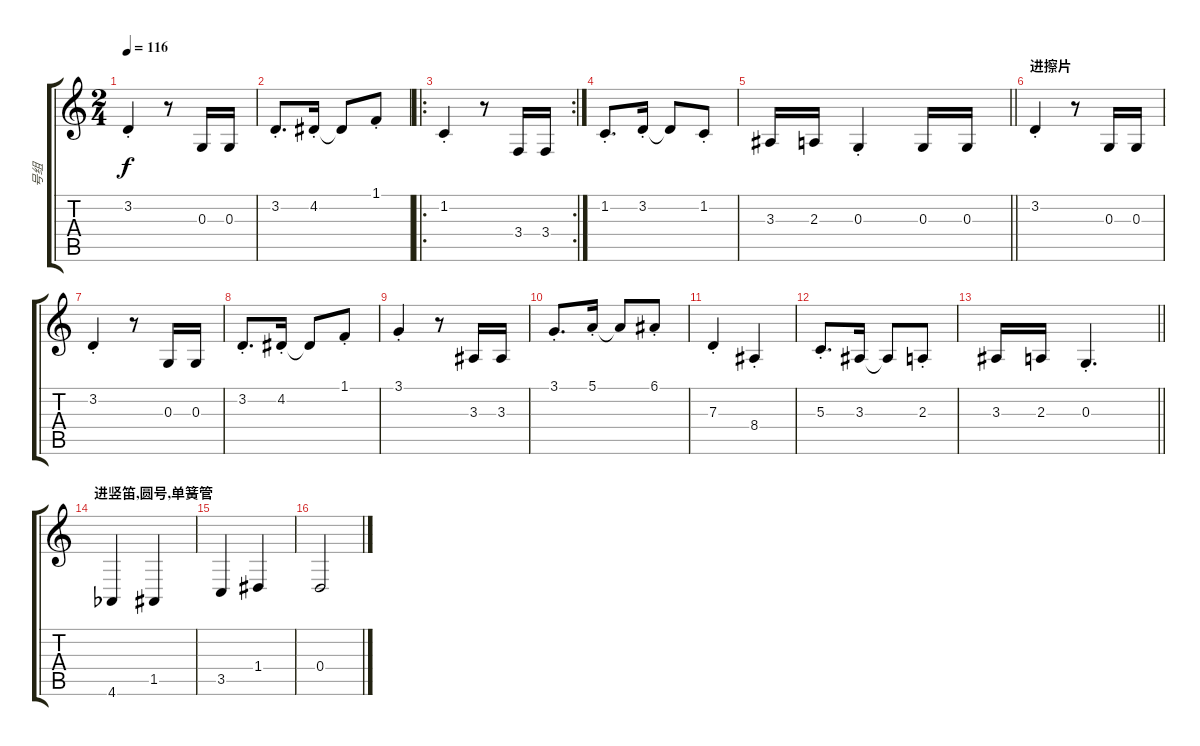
\track ("号组" "号组") {instrument trombone}
\staff {score tabs}
\tuning (E4 B3 G3 D3 A2 E2) {hide}
\ts (2 4)
\tempo 116
\clef g2
\ks c
3.2{st}.4{dy f} r.8 0.3.16 0.3.16 |
3.2{st}.8{d} 4.2{st}.16 4.2{t}.8 1.1{st}.8 |
\ro
\rc 2
1.2{st}.4 r.8 3.4.16 3.4.16 |
1.2{st}.8{d} 3.2{st}.16 3.2{t}.8 1.2{st}.8 |
\barLineRight lightlight
3.3.16 2.3.16 0.3{st}.4 0.3.16 0.3.16 |
\section ("" "进擦片")
3.2{st}.4 r.8 0.3.16 0.3.16 |
3.2{st}.4 r.8 0.3.16 0.3.16 |
3.2{st}.8{d} 4.2{st}.16 4.2{t}.8 1.1{st}.8 |
3.1{st}.4 r.8 3.3.16 3.3.16 |
3.1{st}.8{d} 5.1{st}.16 5.1{t}.8 6.1{st}.8 |
7.3{st}.4 8.4{st}.4 |
5.3{st}.8{d} 3.3.16 3.3{t}.8 2.3{st}.8 |
\barLineRight lightlight
3.3.16 2.3.16 0.3{st}.4{d} |
\section ("" "进竖笛,圆号,单簧管")
4.6{acc b}.4 1.5.4 |
3.5.4 1.4.4 |
0.4.2
